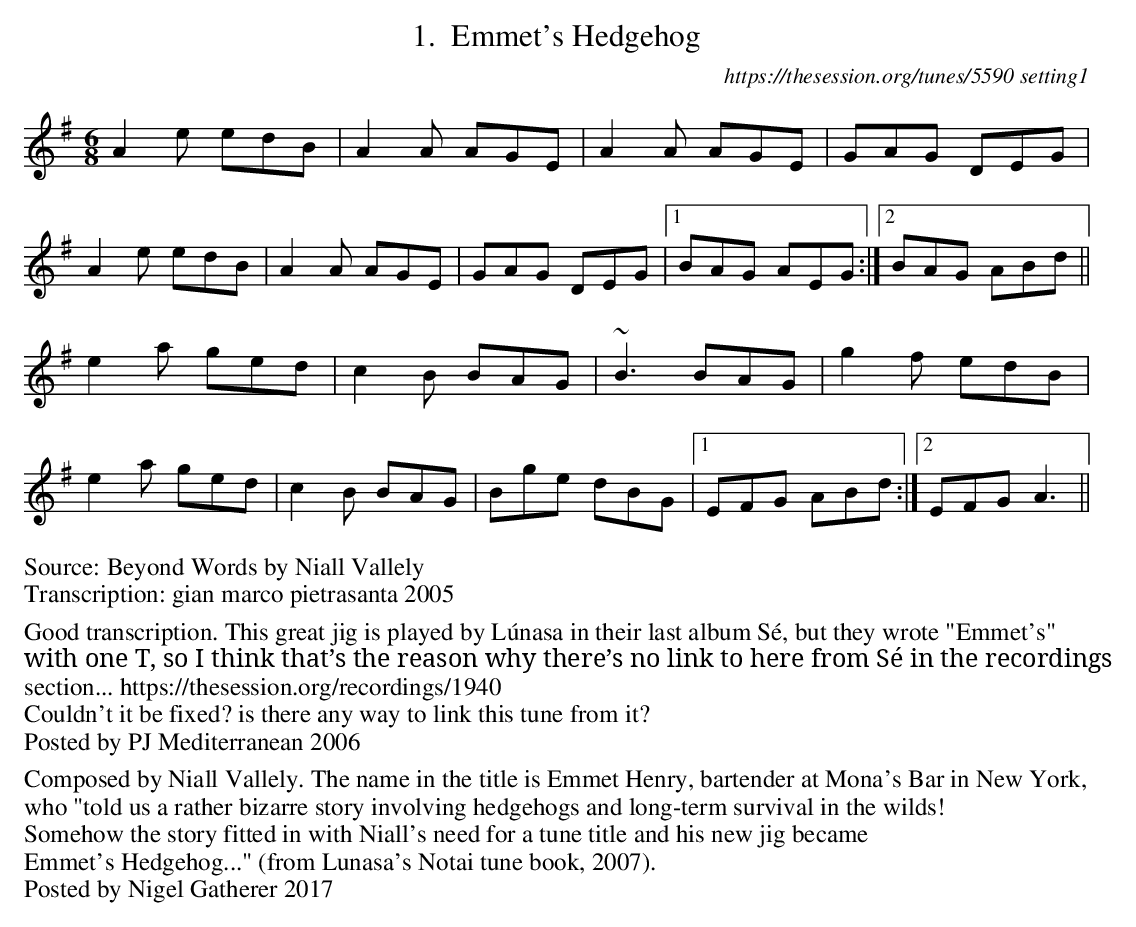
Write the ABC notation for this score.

X:1
T: Emmet's Hedgehog
C: https://thesession.org/tunes/5590 setting1
M: 6/8
L: 1/8
K: Ador
A2e edB|A2A AGE|A2A AGE|GAG DEG|
A2e edB|A2A AGE|GAG DEG|1 BAG AEG:|2 BAG ABd||
e2a ged|c2B BAG|~B3 BAG|g2f edB|
e2a ged|c2B BAG|Bge dBG|1 EFG ABd:|2 EFG A3||
%%begintext
Source: Beyond Words by Niall Vallely
Transcription: gian marco pietrasanta 2005

Good transcription. This great jig is played by Lúnasa in their last album Sé, but they wrote "Emmet's"
with one T, so I think that’s the reason why there’s no link to here from Sé in the recordings
section... https://thesession.org/recordings/1940
Couldn't it be fixed? is there any way to link this tune from it?
Posted by PJ Mediterranean 2006

Composed by Niall Vallely. The name in the title is Emmet Henry, bartender at Mona's Bar in New York,
who "told us a rather bizarre story involving hedgehogs and long-term survival in the wilds!
Somehow the story fitted in with Niall's need for a tune title and his new jig became
Emmet's Hedgehog..." (from Lunasa's Notai tune book, 2007).
Posted by Nigel Gatherer 2017
